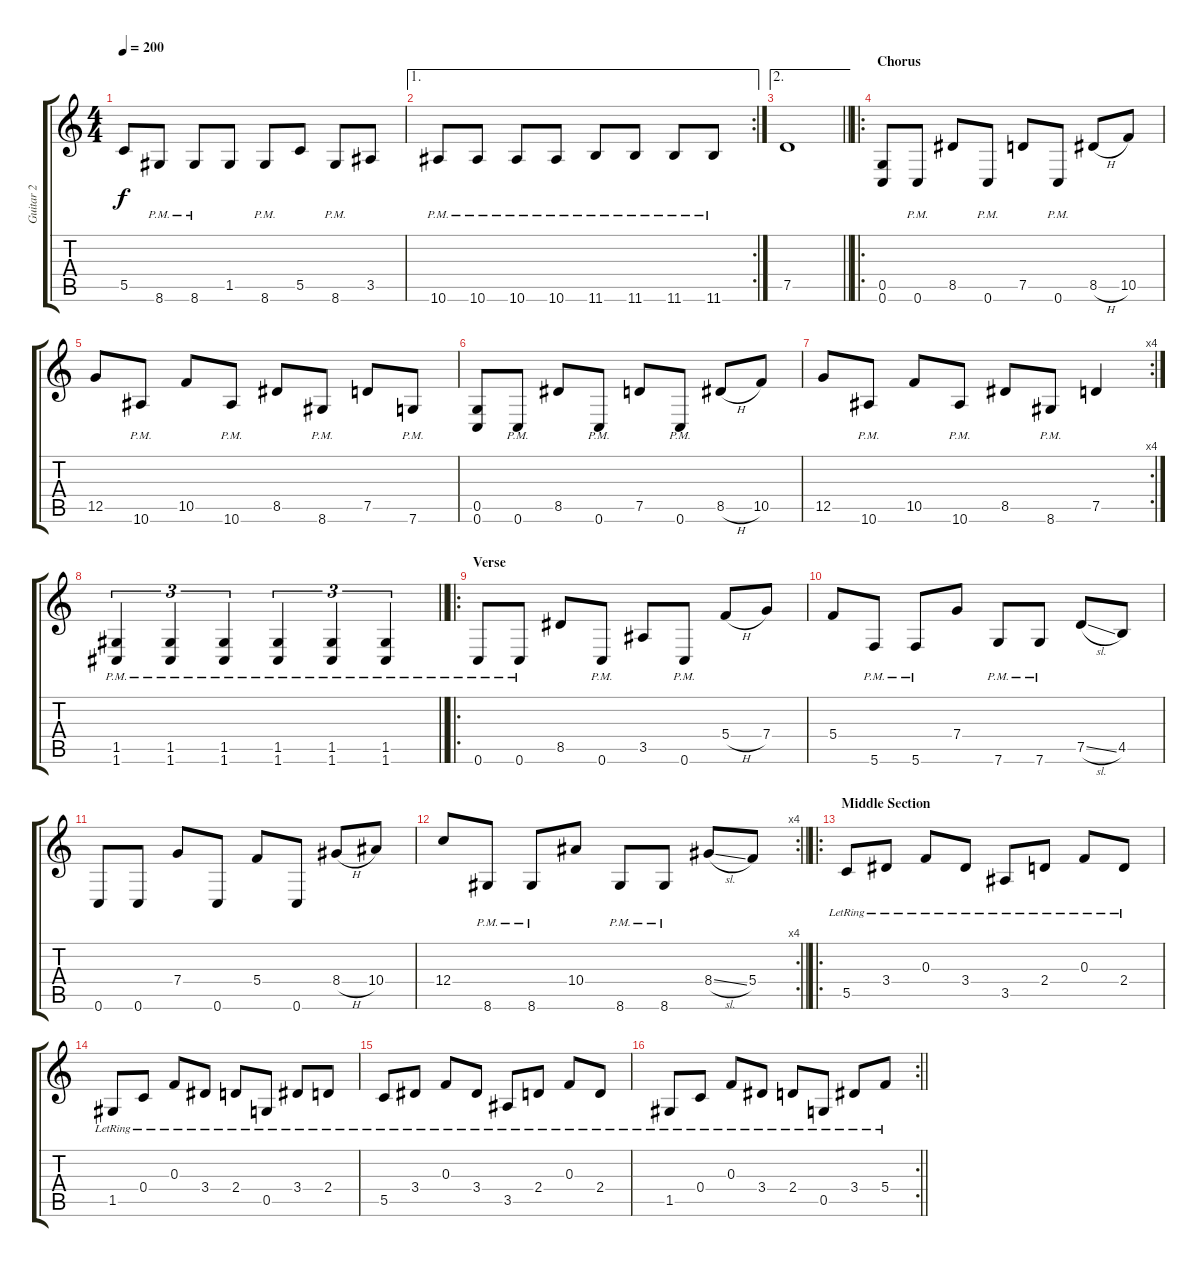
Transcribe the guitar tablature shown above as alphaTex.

\track ("Guitar 2" "Guitar 2") {instrument distortionguitar}
\staff {score tabs}
\tuning (D4 A3 F3 C3 G2 C2) {hide}
\ts (4 4)
\tempo 200
\clef g2
\ks c
5.5.8{dy f} 8.6{pm}.8 8.6{pm}.8 1.5.8 8.6{pm}.8 5.5.8 8.6{pm}.8 3.5.8 |
\ae 1
\rc 2
10.6{pm}.8 10.6{pm}.8 10.6{pm}.8 10.6{pm}.8 11.6{pm}.8 11.6{pm}.8 11.6{pm}.8 11.6{pm}.8 |
\ae 2
\barLineRight lightlight
7.5.1 |
\ro
\section ("" "Chorus")
(0.5 0.6).8 0.6{pm}.8 8.5.8 0.6{pm}.8 7.5.8 0.6{pm}.8 8.5{h}.8 10.5.8 |
12.5.8 10.6{pm}.8 10.5.8 10.6{pm}.8 8.5.8 8.6{pm}.8 7.5.8 7.6{pm}.8 |
(0.5 0.6).8 0.6{pm}.8 8.5.8 0.6{pm}.8 7.5.8 0.6{pm}.8 8.5{h}.8 10.5.8 |
\rc 4
12.5.8 10.6{pm}.8 10.5.8 10.6{pm}.8 8.5.8 8.6{pm}.8 7.5.4 |
\barLineRight lightlight
(1.5{pm} 1.6{pm}).4{tu (3 2)} (1.5{pm} 1.6{pm}).4{tu (3 2)} (1.5{pm} 1.6{pm}).4{tu (3 2)} (1.5{pm} 1.6{pm}).4{tu (3 2)} (1.5{pm} 1.6{pm}).4{tu (3 2)} (1.5{pm} 1.6{pm}).4{tu (3 2)} |
\ro
\section ("" "Verse")
0.6{pm}.8 0.6{pm}.8 8.5.8 0.6{pm}.8 3.5.8 0.6{pm}.8 5.4{h}.8 7.4.8 |
5.4.8 5.6{pm}.8 5.6{pm}.8 7.4.8 7.6{pm}.8 7.6{pm}.8 7.5{sl}.8 4.5.8 |
0.6.8 0.6.8 7.4.8 0.6.8 5.4.8 0.6.8 8.4{h}.8 10.4.8 |
\rc 4
\barLineRight lightlight
12.4.8 8.6{pm}.8 8.6{pm}.8 10.4.8 8.6{pm}.8 8.6{pm}.8 8.4{sl}.8 5.4.8 |
\ro
\section ("" "Middle Section")
5.5{lr}.8{instrument acousticguitarsteel} 3.4{lr}.8 0.3{lr}.8 3.4{lr}.8 3.5{lr}.8 2.4{lr}.8 0.3{lr}.8 2.4{lr}.8 |
1.5{lr}.8 0.4{lr}.8 0.3{lr}.8 3.4{lr}.8 2.4{lr}.8 0.5{lr}.8 3.4{lr}.8 2.4{lr}.8 |
5.5{lr}.8{instrument acousticguitarsteel} 3.4{lr}.8 0.3{lr}.8 3.4{lr}.8 3.5{lr}.8 2.4{lr}.8 0.3{lr}.8 2.4{lr}.8 |
\rc 2
\barLineRight lightlight
1.5{lr}.8 0.4{lr}.8 0.3{lr}.8 3.4{lr}.8 2.4{lr}.8 0.5{lr}.8 3.4{lr}.8 5.4{lr}.8
